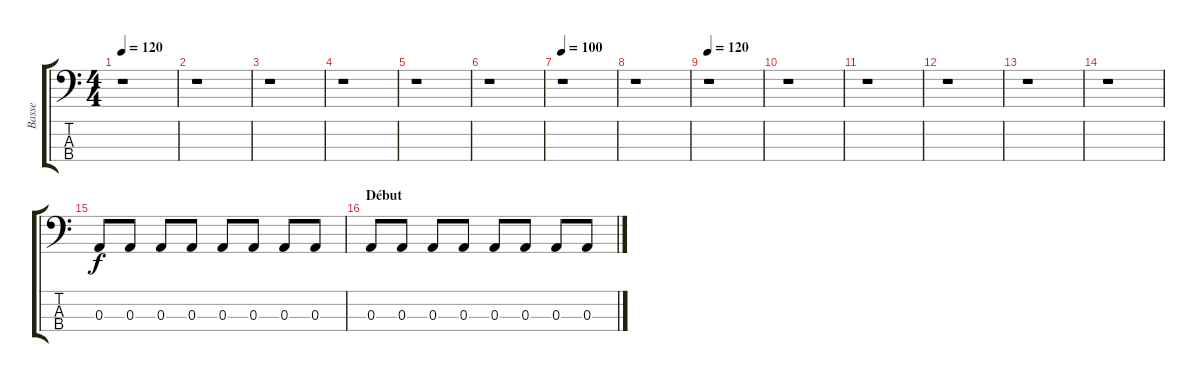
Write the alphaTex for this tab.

\track ("Basse" "Basse") {instrument electricbasspick}
\staff {score tabs}
\tuning (G2 D2 A1 E1) {hide}
\ts (4 4)
\tempo 120
\tempo 80
\tempo 120
\clef f4
\ks c
r.1{dy f instrument electricbasspick} |
r.1 |
r.1 |
r.1 |
r.1 |
r.1 |
\tempo 100
r.1 |
r.1 |
\tempo 120
r.1 |
r.1 |
r.1 |
r.1 |
r.1 |
r.1 |
0.3.8 0.3.8 0.3.8 0.3.8 0.3.8 0.3.8 0.3.8 0.3.8 |
\section ("" "Début")
0.3.8 0.3.8 0.3.8 0.3.8 0.3.8 0.3.8 0.3.8 0.3.8
